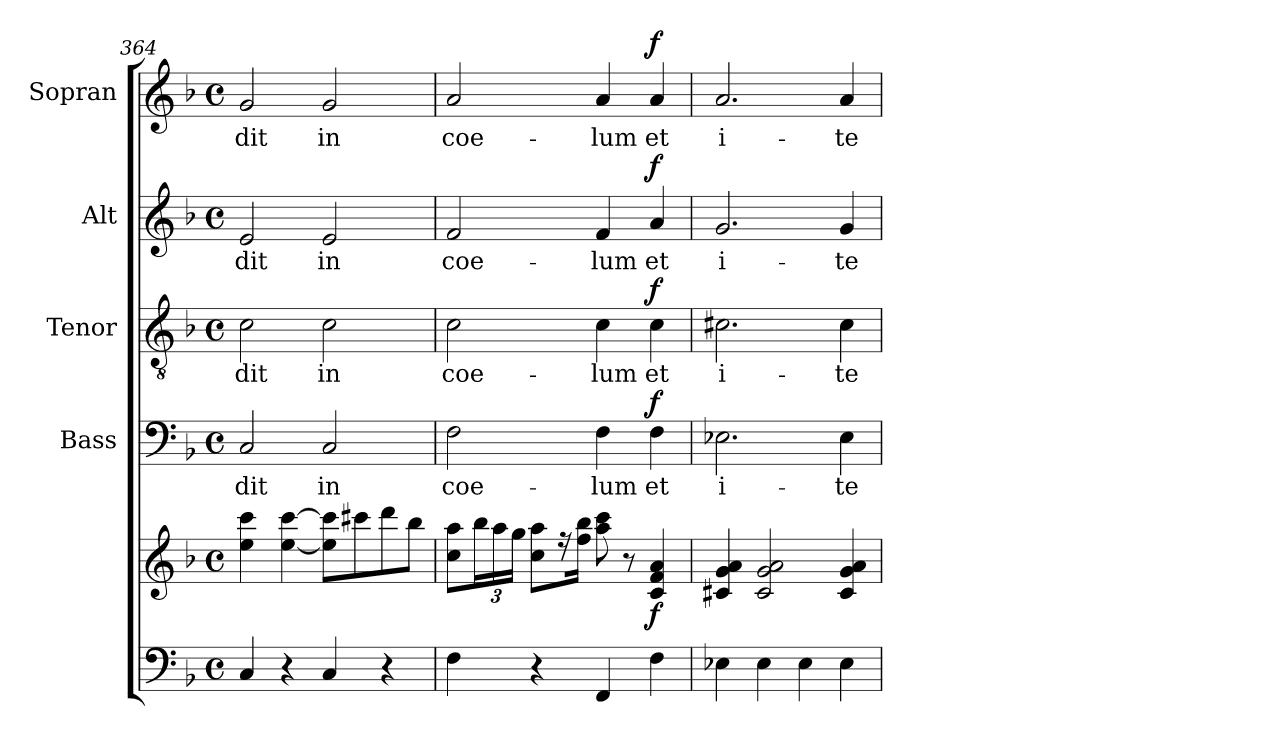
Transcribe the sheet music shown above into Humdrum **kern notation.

**kern	**kern	**dynam	**kern	**text	**dynam	**kern	**text	**dynam	**kern	**text	**dynam	**kern	**text	**dynam
*part5	*part5	*part5	*part4	*part4	*part4	*part3	*part3	*part3	*part2	*part2	*part2	*part1	*part1	*part1
*staff6	*staff5	*staff5/6	*staff4	*staff4	*staff4	*staff3	*staff3	*staff3	*staff2	*staff2	*staff2	*staff1	*staff1	*staff1
*	*	*	*I"Bass	*	*	*I"Tenor	*	*	*I"Alt	*	*	*I"Sopran	*	*
*	*	*	*I'B.	*	*	*I'T.	*	*	*I'A.	*	*	*I'S.	*	*
!!LO:PB:g=z
*clefF4	*clefG2	*	*clefF4	*	*	*clefGv2	*	*	*clefG2	*	*	*clefG2	*	*
*k[b-]	*k[b-]	*	*k[b-]	*	*	*k[b-]	*	*	*k[b-]	*	*	*k[b-]	*	*
*F:	*F:	*	*F:	*	*	*F:	*	*	*F:	*	*	*F:	*	*
*M4/4	*M4/4	*	*M4/4	*	*	*M4/4	*	*	*M4/4	*	*	*M4/4	*	*
*met(c)	*met(c)	*	*met(c)	*	*	*met(c)	*	*	*met(c)	*	*	*met(c)	*	*
=364	=364	=364	=364	=364	=364	=364	=364	=364	=364	=364	=364	=364	=364	=364
!	!	!	!	!LO:LY:b	!	!	!LO:LY:b	!	!	!LO:LY:b	!	!	!LO:LY:b	!
4C/	4ee\ 4ccc\	.	2C/	-dit	.	2c\	-dit	.	2e/	-dit	.	2g/	-dit	.
4r	[4ee\ [4ccc\	.	.	.	.	.	.	.	.	.	.	.	.	.
!	!	!	!	!LO:LY:b	!	!	!LO:LY:b	!	!	!LO:LY:b	!	!	!LO:LY:b	!
4C/	8ee\] 8ccc\]L	.	2C/	in	.	2c\	in	.	2e/	in	.	2g/	in	.
.	8ccc#X\	.	.	.	.	.	.	.	.	.	.	.	.	.
4r	8ddd\	.	.	.	.	.	.	.	.	.	.	.	.	.
.	8bb-\J	.	.	.	.	.	.	.	.	.	.	.	.	.
=365	=365	=365	=365	=365	=365	=365	=365	=365	=365	=365	=365	=365	=365	=365
!	!	!	!	!LO:LY:b	!	!	!LO:LY:b	!	!	!LO:LY:b	!	!	!LO:LY:b	!
4F\	8cc\ 8aa\L	.	2F\	coe-	.	2c\	coe-	.	2f/	coe-	.	2a/	coe-	.
.	24bb-\L	.	.	.	.	.	.	.	.	.	.	.	.	.
.	24aa\	.	.	.	.	.	.	.	.	.	.	.	.	.
.	24gg\JJ	.	.	.	.	.	.	.	.	.	.	.	.	.
4r	8cc\ 8aa\L	.	.	.	.	.	.	.	.	.	.	.	.	.
.	16r	.	.	.	.	.	.	.	.	.	.	.	.	.
.	16ff\ 16bb-\Jk	.	.	.	.	.	.	.	.	.	.	.	.	.
!	!	!	!	!LO:LY:b	!	!	!LO:LY:b	!	!	!LO:LY:b	!	!	!LO:LY:b	!
4FF/	8aa\ 8ccc\	.	4F\	-lum	.	4c\	-lum	.	4f/	-lum	.	4a/	-lum	.
.	8r	.	.	.	.	.	.	.	.	.	.	.	.	.
!	!	!LO:DY:b	!	!LO:LY:b	!LO:DY:a	!	!LO:LY:b	!LO:DY:a	!	!LO:LY:b	!LO:DY:a	!	!LO:LY:b	!LO:DY:a
4F\	4c/ 4f/ 4a/	f	4F\	et	f	4c\	et	f	4a/	et	f	4a/	et	f
=366	=366	=366	=366	=366	=366	=366	=366	=366	=366	=366	=366	=366	=366	=366
!	!	!	!	!LO:LY:b	!	!	!LO:LY:b	!	!	!LO:LY:b	!	!	!LO:LY:b	!
4E-X\	4c#X/ 4g/ 4a/	.	2.E-X\	i-	.	2.c#X\	i-	.	2.g/	i-	.	2.a/	i-	.
4E-\	2c#/ 2g/ 2a/	.	.	.	.	.	.	.	.	.	.	.	.	.
4E-\	.	.	.	.	.	.	.	.	.	.	.	.	.	.
!	!	!	!	!LO:LY:b	!	!	!LO:LY:b	!	!	!LO:LY:b	!	!	!LO:LY:b	!
4E-\	4c#/ 4g/ 4a/	.	4E-\	-te-	.	4c#\	-te-	.	4g/	-te-	.	4a/	-te-	.
=	=	=	=	=	=	=	=	=	=	=	=	=	=	=
*-	*-	*-	*-	*-	*-	*-	*-	*-	*-	*-	*-	*-	*-	*-
